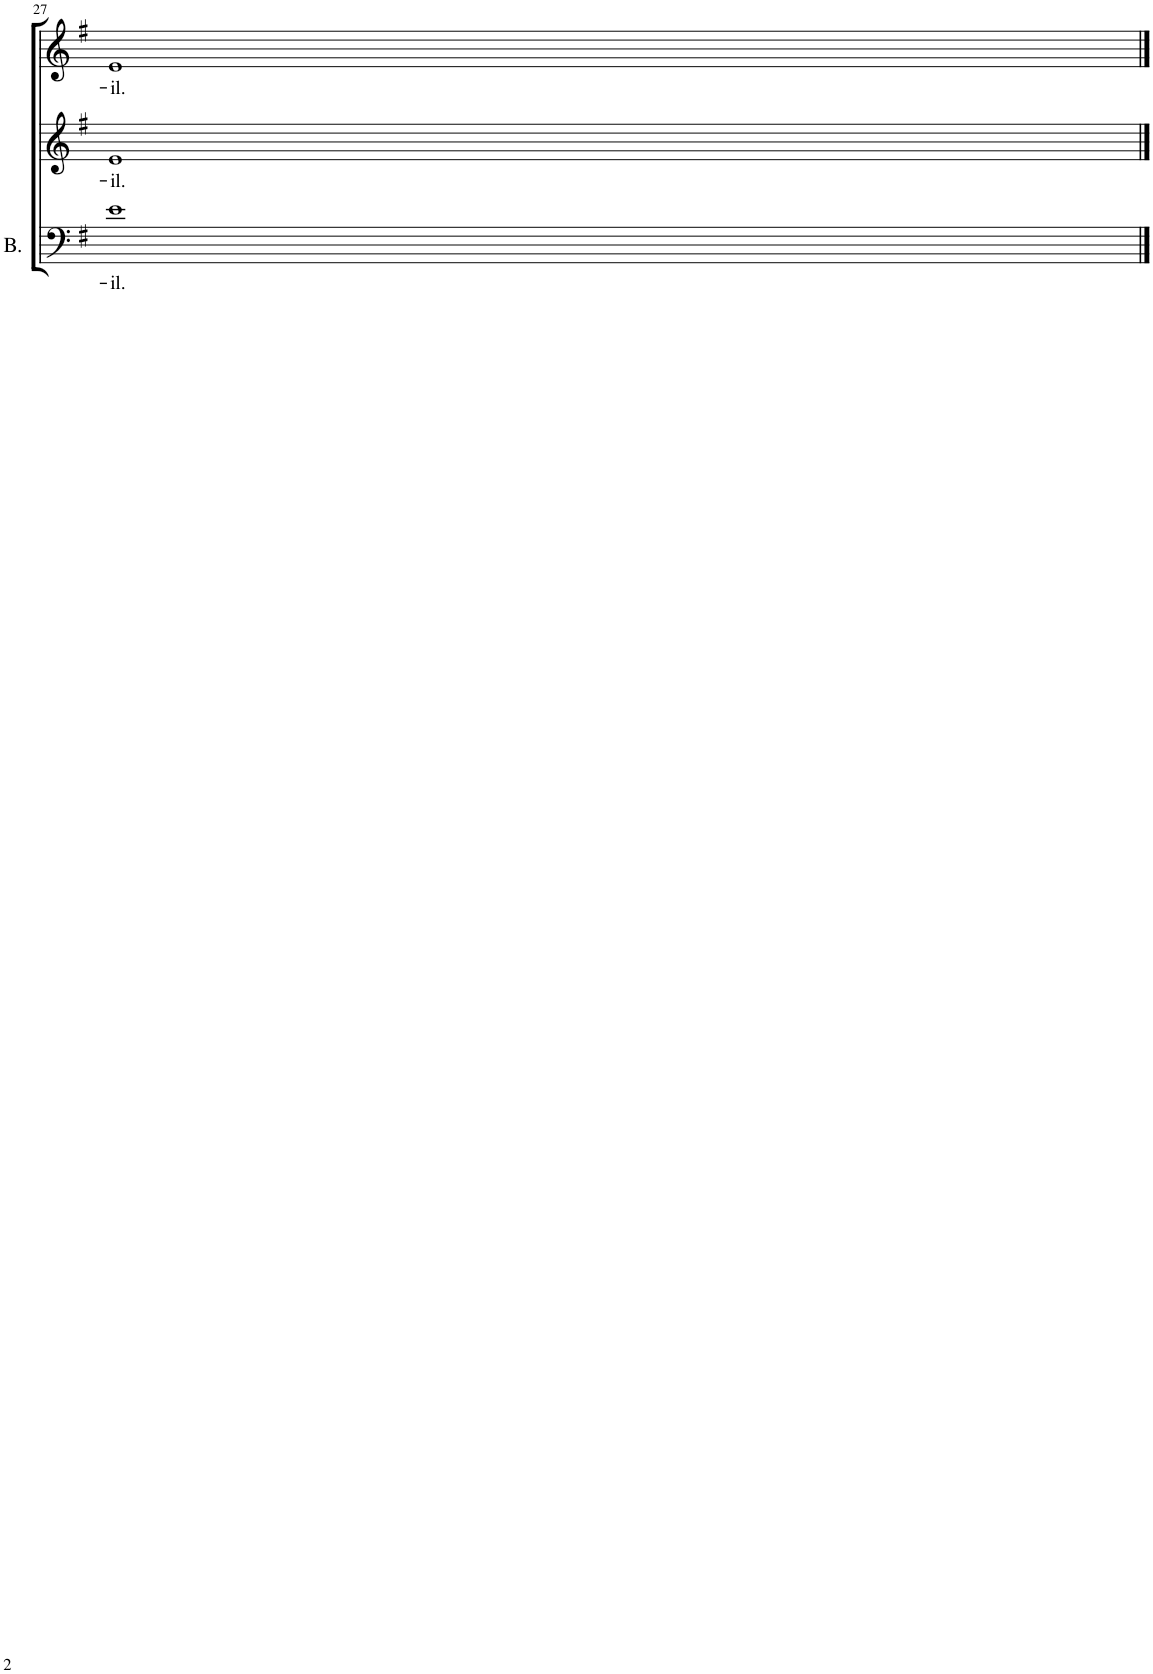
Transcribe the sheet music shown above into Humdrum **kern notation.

**kern	**text	**kern	**text	**kern	**text
*part3	*part3	*part2	*part2	*part1	*part1
*staff3	*staff3	*staff2	*staff2	*staff1	*staff1
*I"Basse	*	*I"Tenor/Bass	*	*I"Soprano/Alto	*
*I'B.	*	*	*	*	*
!!LO:PB:g=z
*clefF4	*	*clefG2	*	*clefG2	*
*k[f#]	*	*k[f#]	*	*k[f#]	*
*M4/4	*	*M4/4	*	*M4/4	*
=27	=27	=27	=27	=27	=27
!	!LO:LY:b	!	!LO:LY:b	!	!LO:LY:b
1e	-il.	1e	-il.	1e	-il.
==	==	==	==	==	==
*-	*-	*-	*-	*-	*-
